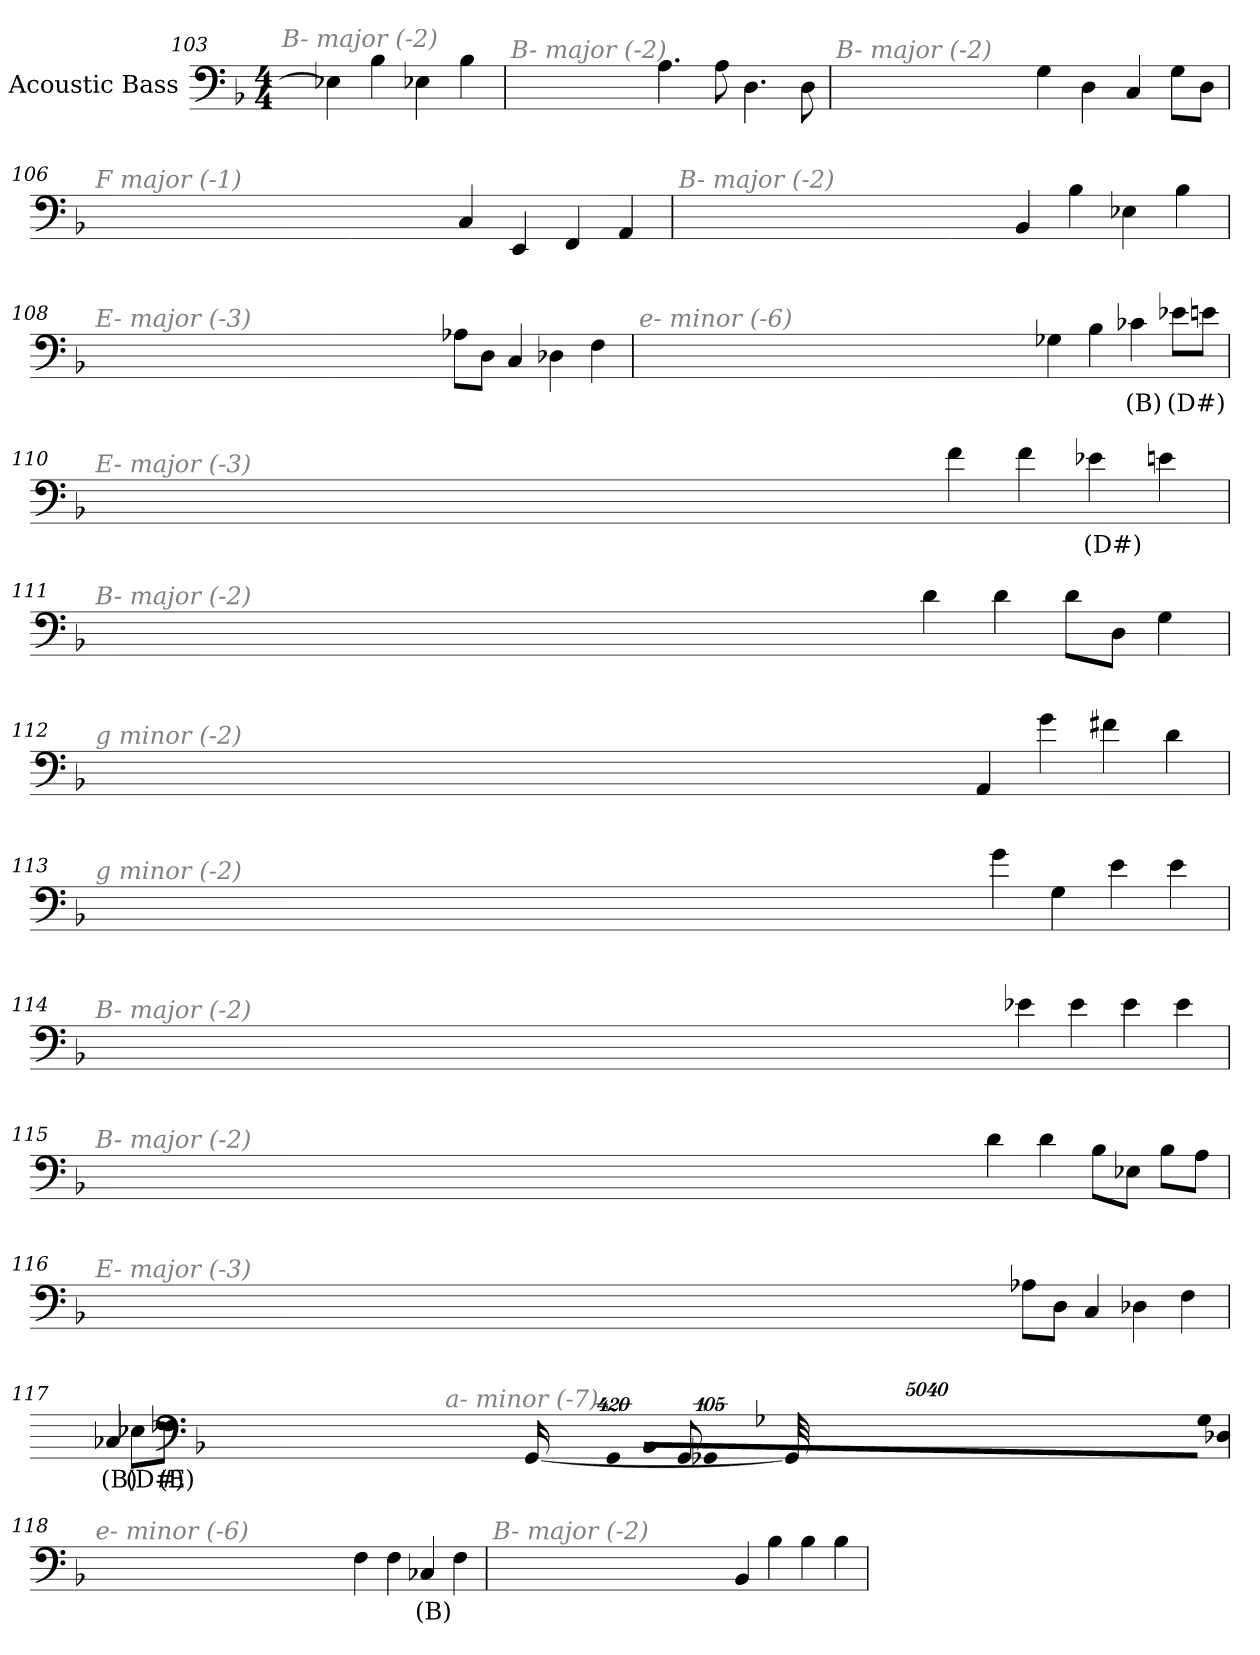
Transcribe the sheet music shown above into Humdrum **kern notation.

**kern	**text
*part1	*part1
*staff1	*staff1
*I"Acoustic Bass	*
*clefF4	*
*ITrd7c12	*
*k[b-]	*
*F:	*
*M4/4	*
=103	=103
!LO:TX:i:color=#808080:t=B- major (-2)	!
4EE-X]	.
4BB-	.
4EE-X	.
4BB-	.
=104	=104
!LO:TX:i:color=#808080:t=B- major (-2)	!
4.AA	.
8AA	.
4.DD	.
8DD	.
=105	=105
!LO:TX:i:color=#808080:t=B- major (-2)	!
4GG	.
4DD	.
4CC	.
8GGL	.
8DDJ	.
=106	=106
!LO:TX:i:color=#808080:t=F major (-1)	!
4CC	.
4EEE	.
4FFF	.
4AAA	.
=107	=107
!LO:TX:i:color=#808080:t=B- major (-2)	!
4BBB-	.
4BB-	.
4EE-X	.
4BB-	.
=108	=108
!LO:TX:i:color=#808080:t=E- major (-3)	!
8AA-XL	.
8DDJ	.
4CC	.
4DD-X	.
4FF	.
=109	=109
!LO:TX:i:color=#808080:t=e- minor (-6)	!
4GG-X	.
4BB-	.
4C-Xi	(B)
8E-XiL	(D#)
8EJ	.
=110	=110
!LO:TX:i:color=#808080:t=E- major (-3)	!
4F	.
4F	.
4E-Xi	(D#)
4E	.
=111	=111
!LO:TX:i:color=#808080:t=B- major (-2)	!
4D	.
4D	.
8DL	.
8DDJ	.
4GG	.
=112	=112
!LO:TX:i:color=#808080:t=g minor (-2)	!
4AAA	.
4G	.
4F#X	.
4D	.
=113	=113
!LO:TX:i:color=#808080:t=g minor (-2)	!
4G	.
4GG	.
4E	.
4E	.
=114	=114
!LO:TX:i:color=#808080:t=B- major (-2)	!
4E-X	.
4E-	.
4E-	.
4E-	.
=115	=115
!LO:TX:i:color=#808080:t=B- major (-2)	!
4D	.
4D	.
8BB-L	.
8EE-XJ	.
8BB-L	.
8AAJ	.
=116	=116
!LO:TX:i:color=#808080:t=E- major (-3)	!
8AA-XL	.
8DDJ	.
4CC	.
4DD-X	.
4FF	.
=117	=117
!LO:TX:i:color=#808080:t=a- minor (-7)	!
!LO:N:vis=8	!
40320%3347GG-XL	.
!LO:N:vis=8	!
40320%3347DD-X	.
!LO:N:vis=8	!
40320%3347BBB-J	.
!LO:N:vis=1024	!
[13440%13GGG-X	.
8GGG-_	.
16GGG-_	.
32GGG-_	.
!LO:N:vis=1024%31	!
13440%407GGG-]	.
4CC-Xi	(B)
8EE-XiL	(D#)
8FF-XiJ	(E)
=118	=118
!LO:TX:i:color=#808080:t=e- minor (-6)	!
4FF	.
4FF	.
4CC-Xi	(B)
4FF	.
=119	=119
!LO:TX:i:color=#808080:t=B- major (-2)	!
4BBB-	.
4BB-	.
4BB-	.
4BB-	.
=	=
*-	*-
